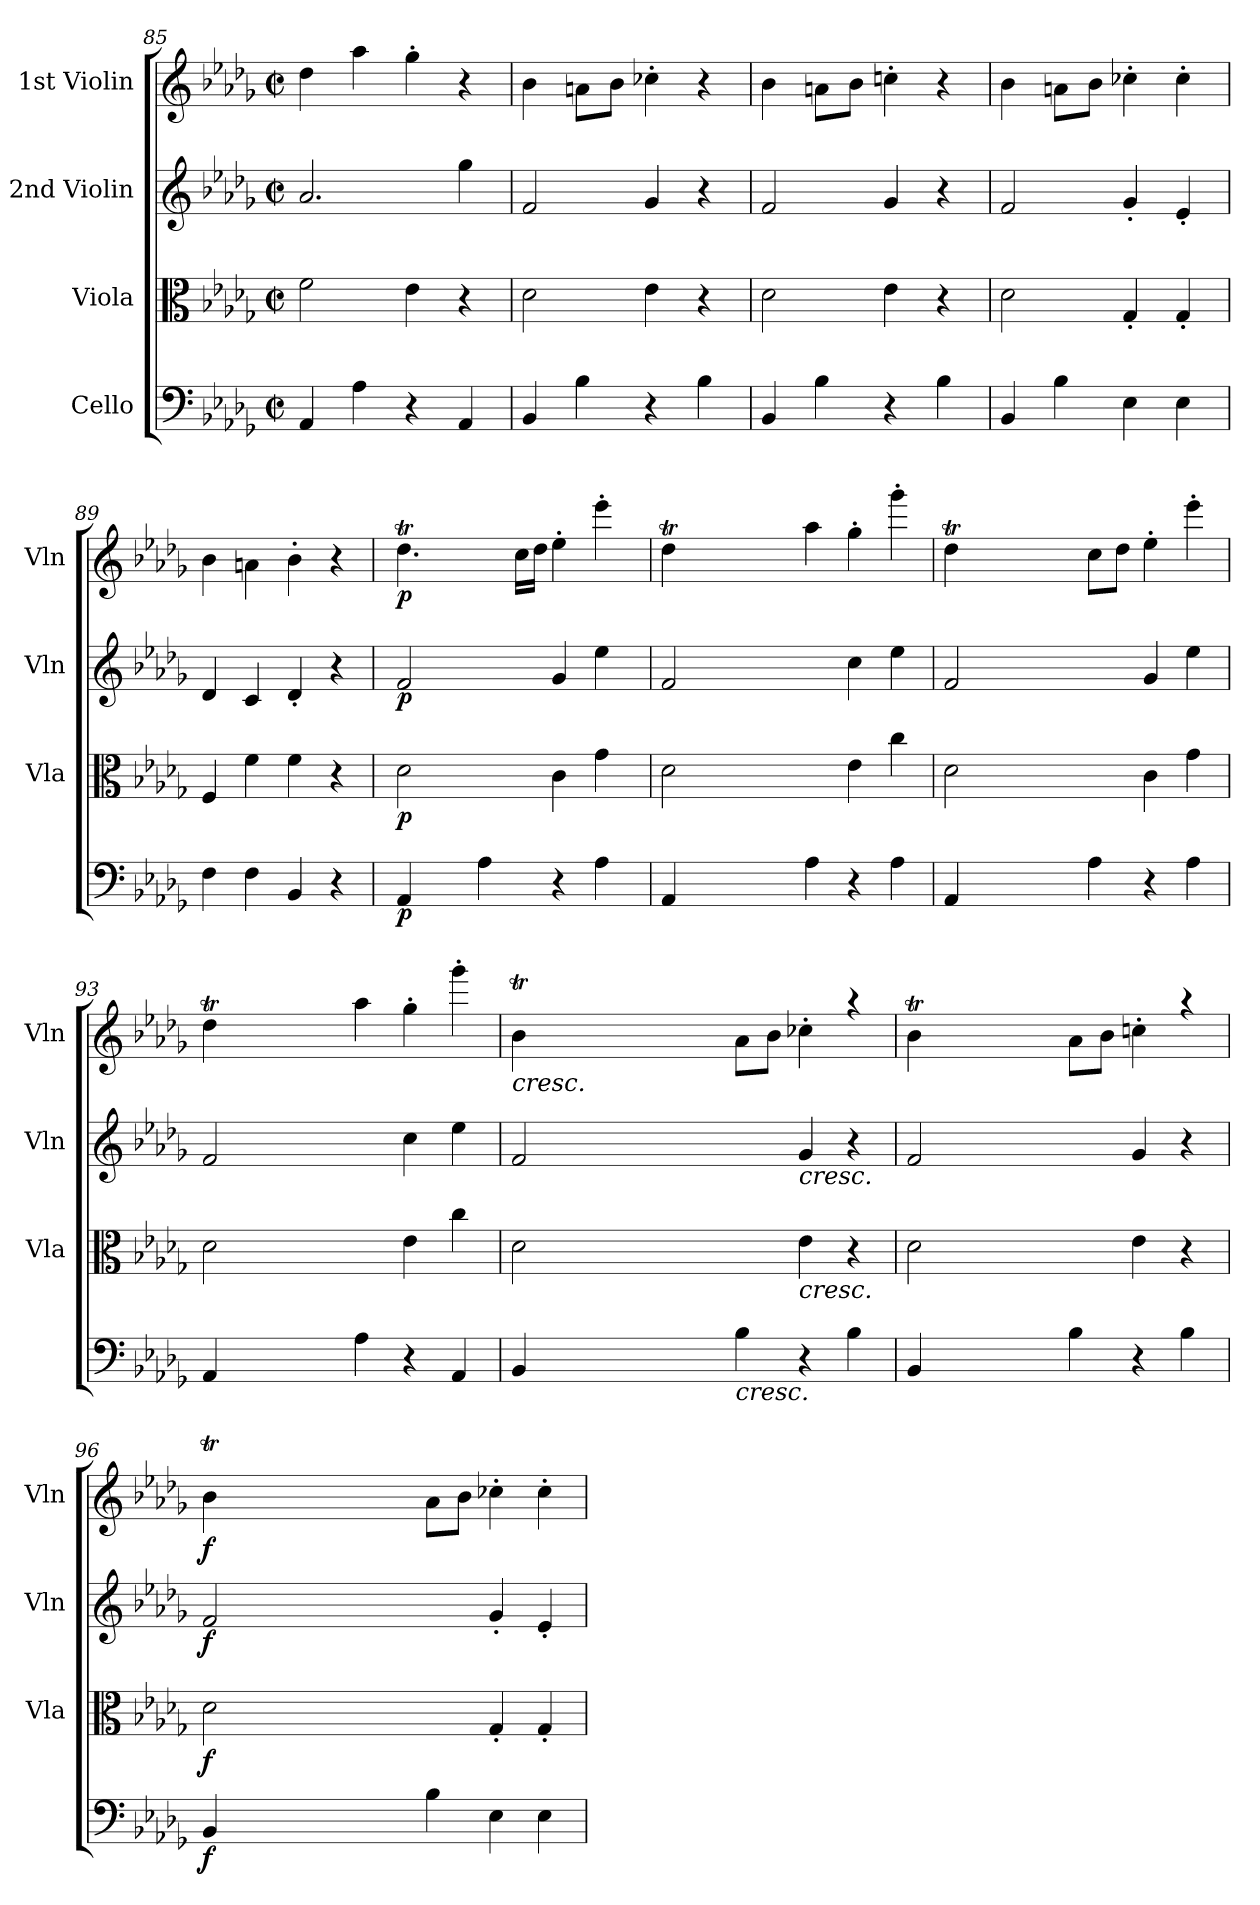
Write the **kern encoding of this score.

**kern	**dynam	**kern	**dynam	**kern	**dynam	**kern	**dynam
*part4	*part4	*part3	*part3	*part2	*part2	*part1	*part1
*staff4	*staff4	*staff3	*staff3	*staff2	*staff2	*staff1	*staff1
*I"Cello	*	*I"Viola	*	*I"2nd Violin	*	*I"1st Violin	*
*	*	*I'Vla	*	*I'Vln	*	*I'Vln	*
!!LO:LB:g=z
*clefF4	*	*clefC3	*	*clefG2	*	*clefG2	*
*k[b-e-a-d-g-]	*	*k[b-e-a-d-g-]	*	*k[b-e-a-d-g-]	*	*k[b-e-a-d-g-]	*
*D-:	*	*D-:	*	*D-:	*	*D-:	*
*M2/2	*	*M2/2	*	*M2/2	*	*M2/2	*
*met(c|)	*	*met(c|)	*	*met(c|)	*	*met(c|)	*
=85	=85	=85	=85	=85	=85	=85	=85
4AA-/	.	2f\	.	2.a-/	.	4dd-\	.
4A-\	.	.	.	.	.	4aa-\	.
4r	.	4e-\	.	.	.	4gg-'\	.
4AA-/	.	4r	.	4gg-\	.	4r	.
!!LO:LB:g=z
=86	=86	=86	=86	=86	=86	=86	=86
4BB-/	.	2d-\	.	2f/	.	4b-\	.
4B-\	.	.	.	.	.	8an\L	.
.	.	.	.	.	.	8b-\J	.
4r	.	4e-\	.	4g-/	.	4cc-X'\	.
4B-\	.	4r	.	4r	.	4r	.
=87	=87	=87	=87	=87	=87	=87	=87
4BB-/	.	2d-\	.	2f/	.	4b-\	.
4B-\	.	.	.	.	.	8an\L	.
.	.	.	.	.	.	8b-\J	.
4r	.	4e-\	.	4g-/	.	4ccn'\	.
4B-\	.	4r	.	4r	.	4r	.
=88	=88	=88	=88	=88	=88	=88	=88
4BB-/	.	2d-\	.	2f/	.	4b-\	.
4B-\	.	.	.	.	.	8an\L	.
.	.	.	.	.	.	8b-\J	.
4E-\	.	4G-'/	.	4g-'/	.	4cc-X'\	.
4E-\	.	4G-'/	.	4e-'/	.	4cc-'\	.
=89	=89	=89	=89	=89	=89	=89	=89
4F\	.	4F/	.	4d-/	.	4b-\	.
4F\	.	4f\	.	4c/	.	4an\	.
4BB-/	.	4f\	.	4d-'/	.	4b-'\	.
4r	.	4r	.	4r	.	4r	.
=90	=90	=90	=90	=90	=90	=90	=90
*	*	*	*	*	*	*^	*
!	!LO:DY:b	!	!LO:DY:b	!	!LO:DY:b	!	!	!LO:DY:b
4AA-/	p	2d-\	p	2f/	p	4.dd-T\	16dd-\LLyy	p
.	.	.	.	.	.	.	16ee-\yy	.
.	.	.	.	.	.	.	16dd-\yy	.
.	.	.	.	.	.	.	16ee-\yy	.
4A-\	.	.	.	.	.	.	16dd-\yy	.
.	.	.	.	.	.	.	16ee-\JJyy	.
.	.	.	.	.	.	16cc\LL	2ryy	.
.	.	.	.	.	.	16dd-\JJ	.	.
4r	.	4c\	.	4g-/	.	4ee-'\	.	.
4A-\	.	4g-\	.	4ee-\	.	4eee-'\	.	.
.	.	.	.	.	.	.	8ryy	.
!!LO:PB:g=z	!!
=91	=91	=91	=91	=91	=91	=91	=91	=91
4AA-/	.	2d-\	.	2f/	.	4dd-T\	32dd-\LLLyy	.
.	.	.	.	.	.	.	32ee-\yy	.
.	.	.	.	.	.	.	32dd-\yy	.
.	.	.	.	.	.	.	32ee-\yy	.
.	.	.	.	.	.	.	32dd-\yy	.
.	.	.	.	.	.	.	32ee-\yy	.
.	.	.	.	.	.	.	32cc\yy	.
.	.	.	.	.	.	.	32dd-\JJJyy	.
4A-\	.	.	.	.	.	4aa-\	2.ryy	.
4r	.	4e-\	.	4cc\	.	4gg-'\	.	.
4A-\	.	4cc\	.	4ee-\	.	4ggg-'\	.	.
=92	=92	=92	=92	=92	=92	=92	=92	=92
4AA-/	.	2d-\	.	2f/	.	4dd-T\	32dd-\LLLyy	.
.	.	.	.	.	.	.	32ee-\yy	.
.	.	.	.	.	.	.	32dd-\yy	.
.	.	.	.	.	.	.	32ee-\yy	.
.	.	.	.	.	.	.	32dd-\yy	.
.	.	.	.	.	.	.	32ee-\yy	.
.	.	.	.	.	.	.	32cc\yy	.
.	.	.	.	.	.	.	32dd-\JJJyy	.
4A-\	.	.	.	.	.	8cc\L	2.ryy	.
.	.	.	.	.	.	8dd-\J	.	.
4r	.	4c\	.	4g-/	.	4ee-'\	.	.
4A-\	.	4g-\	.	4ee-\	.	4eee-'\	.	.
!!LO:LB:g=z	!!
=93	=93	=93	=93	=93	=93	=93	=93	=93
4AA-/	.	2d-\	.	2f/	.	4dd-T\	32dd-\LLLyy	.
.	.	.	.	.	.	.	32ee-\yy	.
.	.	.	.	.	.	.	32dd-\yy	.
.	.	.	.	.	.	.	32ee-\yy	.
.	.	.	.	.	.	.	32dd-\yy	.
.	.	.	.	.	.	.	32ee-\yy	.
.	.	.	.	.	.	.	32cc\yy	.
.	.	.	.	.	.	.	32dd-\JJJyy	.
4A-\	.	.	.	.	.	4aa-\	2.ryy	.
4r	.	4e-\	.	4cc\	.	4gg-'\	.	.
4AA-/	.	4cc\	.	4ee-\	.	4ggg-'\	.	.
=94	=94	=94	=94	=94	=94	=94	=94	=94
!	!	!	!	!	!	!LO:TX:b:i:t=cresc.	!	!
4BB-/	.	2d-\	.	2f/	.	4b-T\	32b-/LLLyy	.
.	.	.	.	.	.	.	32bn/yy	.
.	.	.	.	.	.	.	32b-X/yy	.
.	.	.	.	.	.	.	32bn/yy	.
.	.	.	.	.	.	.	32b-X/yy	.
.	.	.	.	.	.	.	32bn/yy	.
.	.	.	.	.	.	.	32an/yy	.
.	.	.	.	.	.	.	32b-X/JJJyy	.
!LO:TX:b:i:t=cresc.	!	!	!	!	!	!	!	!
4B-\	.	.	.	.	.	8a\L	2.ryy	.
.	.	.	.	.	.	8b-\J	.	.
!	!	!	!	!LO:TX:b:i:t=cresc.	!	!	!	!
!	!	!LO:TX:b:i:t=cresc.	!	!	!	!	!	!
4r	.	4e-\	.	4g-/	.	4cc-X'\	.	.
4B-\	.	4r	.	4r	.	4raa	.	.
=95	=95	=95	=95	=95	=95	=95	=95	=95
4BB-/	.	2d-\	.	2f/	.	4b-T\	32b-\LLLyy	.
.	.	.	.	.	.	.	32cc\yy	.
.	.	.	.	.	.	.	32b-\yy	.
.	.	.	.	.	.	.	32cc\yy	.
.	.	.	.	.	.	.	32b-\yy	.
.	.	.	.	.	.	.	32cc\yy	.
.	.	.	.	.	.	.	32an\yy	.
.	.	.	.	.	.	.	32b-\JJJyy	.
4B-\	.	.	.	.	.	8a\L	2.ryy	.
.	.	.	.	.	.	8b-\J	.	.
4r	.	4e-\	.	4g-/	.	4ccn'\	.	.
4B-\	.	4r	.	4r	.	4raa	.	.
!!LO:LB:g=z	!!
=96	=96	=96	=96	=96	=96	=96	=96	=96
!	!LO:DY:b	!	!LO:DY:b	!	!LO:DY:b	!	!	!LO:DY:b
4BB-/	f	2d-\	f	2f/	f	4b-T\	32b-/LLLyy	f
.	.	.	.	.	.	.	32bn/	.
.	.	.	.	.	.	.	32b-X/	.
.	.	.	.	.	.	.	32bn/	.
.	.	.	.	.	.	.	32b-X/	.
.	.	.	.	.	.	.	32bn/	.
.	.	.	.	.	.	.	32an/	.
.	.	.	.	.	.	.	32b-X/JJJ	.
4B-\	.	.	.	.	.	8a\L	2.ryy	.
.	.	.	.	.	.	8b-\J	.	.
4E-\	.	4G-'/	.	4g-'/	.	4cc-X'\	.	.
4E-\	.	4G-'/	.	4e-'/	.	4cc-'\	.	.
*	*	*	*	*	*	*v	*v	*
=	=	=	=	=	=	=	=
*-	*-	*-	*-	*-	*-	*-	*-
